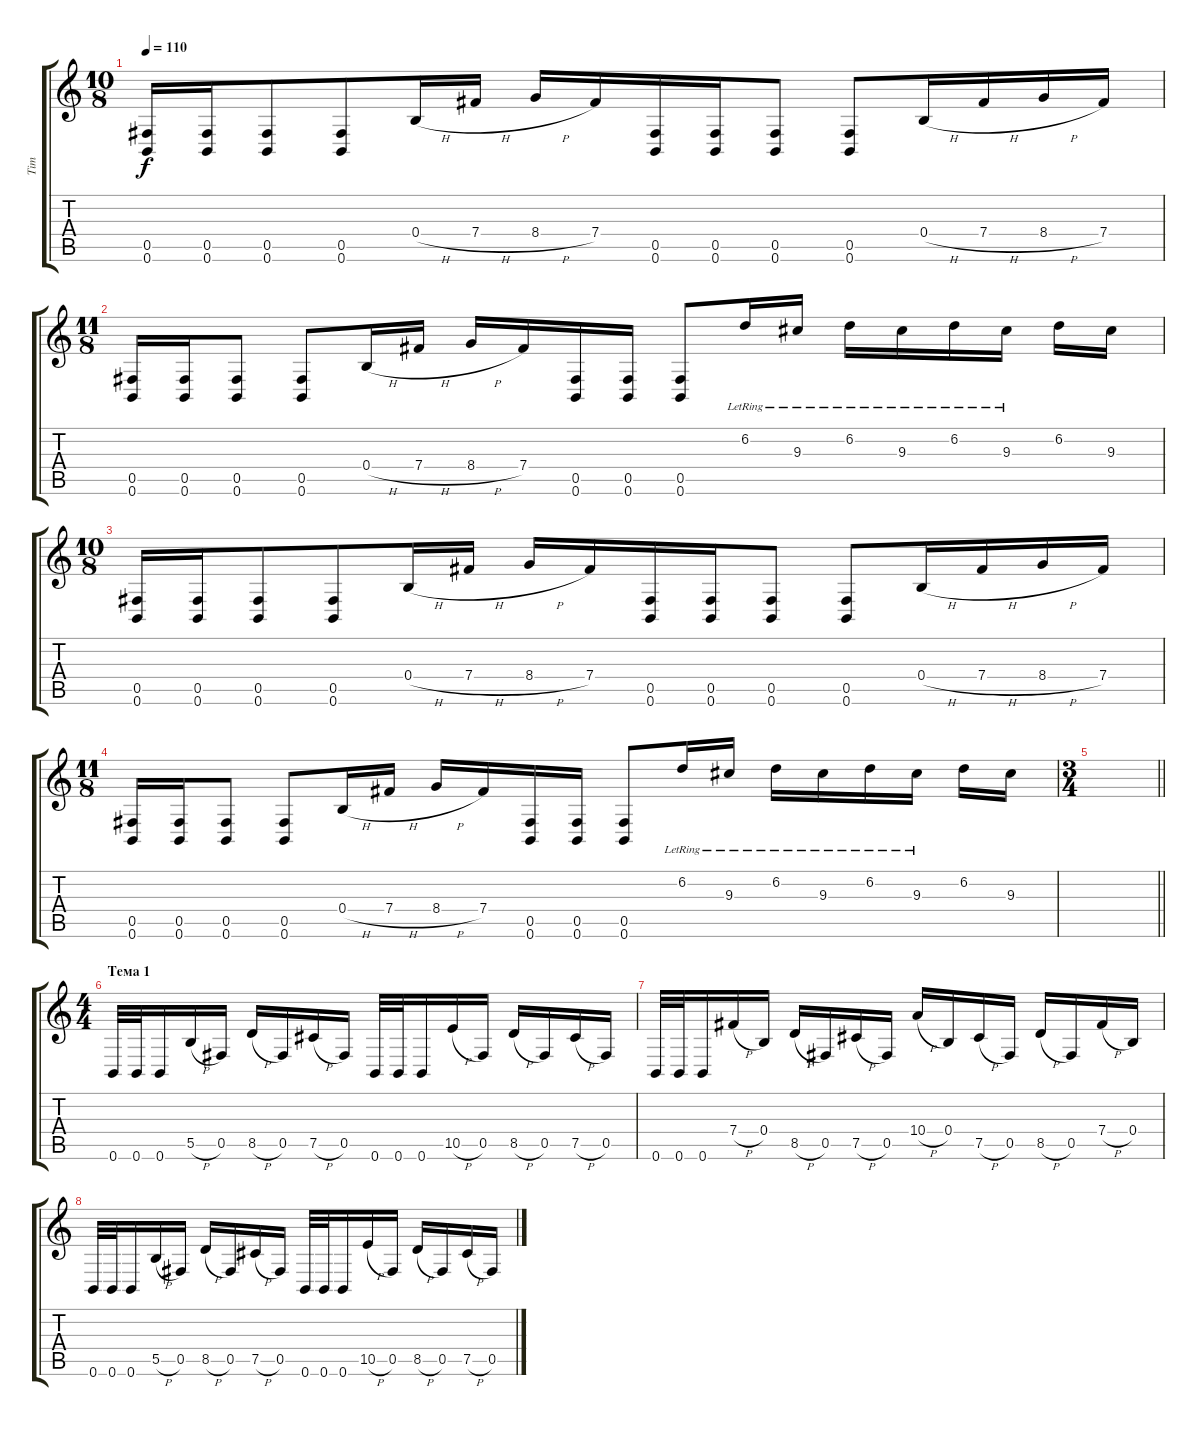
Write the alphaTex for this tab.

\track ("Tim" "Tim") {instrument distortionguitar}
\staff {score tabs}
\tuning (Db4 Ab3 E3 B2 Gb2 B1) {hide}
\ts (10 8)
\tempo 110
\clef g2
\ks c
(0.5 0.6).16{dy f} (0.5 0.6).16 (0.5 0.6).8 (0.5 0.6).8 0.4{h}.16 7.4{h}.16 8.4{h}.16 7.4.16 (0.5 0.6).16 (0.5 0.6).16 (0.5 0.6).8 (0.5 0.6).8 0.4{h}.16 7.4{h}.16 8.4{h}.16 7.4.16 |
\ts (11 8)
(0.5 0.6).16 (0.5 0.6).16 (0.5 0.6).8 (0.5 0.6).8 0.4{h}.16 7.4{h}.16 8.4{h}.16 7.4.16 (0.5 0.6).16 (0.5 0.6).16 (0.5 0.6).8 6.2{lr}.16 9.3{lr}.16 6.2{lr}.16 9.3{lr}.16 6.2{lr}.16 9.3{lr}.16 6.2.16 9.3.16 |
\ts (10 8)
(0.5 0.6).16 (0.5 0.6).16 (0.5 0.6).8 (0.5 0.6).8 0.4{h}.16 7.4{h}.16 8.4{h}.16 7.4.16 (0.5 0.6).16 (0.5 0.6).16 (0.5 0.6).8 (0.5 0.6).8 0.4{h}.16 7.4{h}.16 8.4{h}.16 7.4.16 |
\ts (11 8)
(0.5 0.6).16 (0.5 0.6).16 (0.5 0.6).8 (0.5 0.6).8 0.4{h}.16 7.4{h}.16 8.4{h}.16 7.4.16 (0.5 0.6).16 (0.5 0.6).16 (0.5 0.6).8 6.2{lr}.16 9.3{lr}.16 6.2{lr}.16 9.3{lr}.16 6.2{lr}.16 9.3{lr}.16 6.2.16 9.3.16 |
\ts (3 4)
\barLineRight lightlight
|
\ts (4 4)
\section ("" "Тема 1")
0.6.32 0.6.32 0.6.16 5.5{h}.16 0.5.16 8.5{h}.16 0.5.16 7.5{h}.16 0.5.16 0.6.32 0.6.32 0.6.16 10.5{h}.16 0.5.16 8.5{h}.16 0.5.16 7.5{h}.16 0.5.16 |
0.6.32 0.6.32 0.6.16 7.4{h}.16 0.4.16 8.5{h}.16 0.5.16 7.5{h}.16 0.5.16 10.4{h}.16 0.4.16 7.5{h}.16 0.5.16 8.5{h}.16 0.5.16 7.4{h}.16 0.4.16 |
0.6.32 0.6.32 0.6.16 5.5{h}.16 0.5.16 8.5{h}.16 0.5.16 7.5{h}.16 0.5.16 0.6.32 0.6.32 0.6.16 10.5{h}.16 0.5.16 8.5{h}.16 0.5.16 7.5{h}.16 0.5.16
